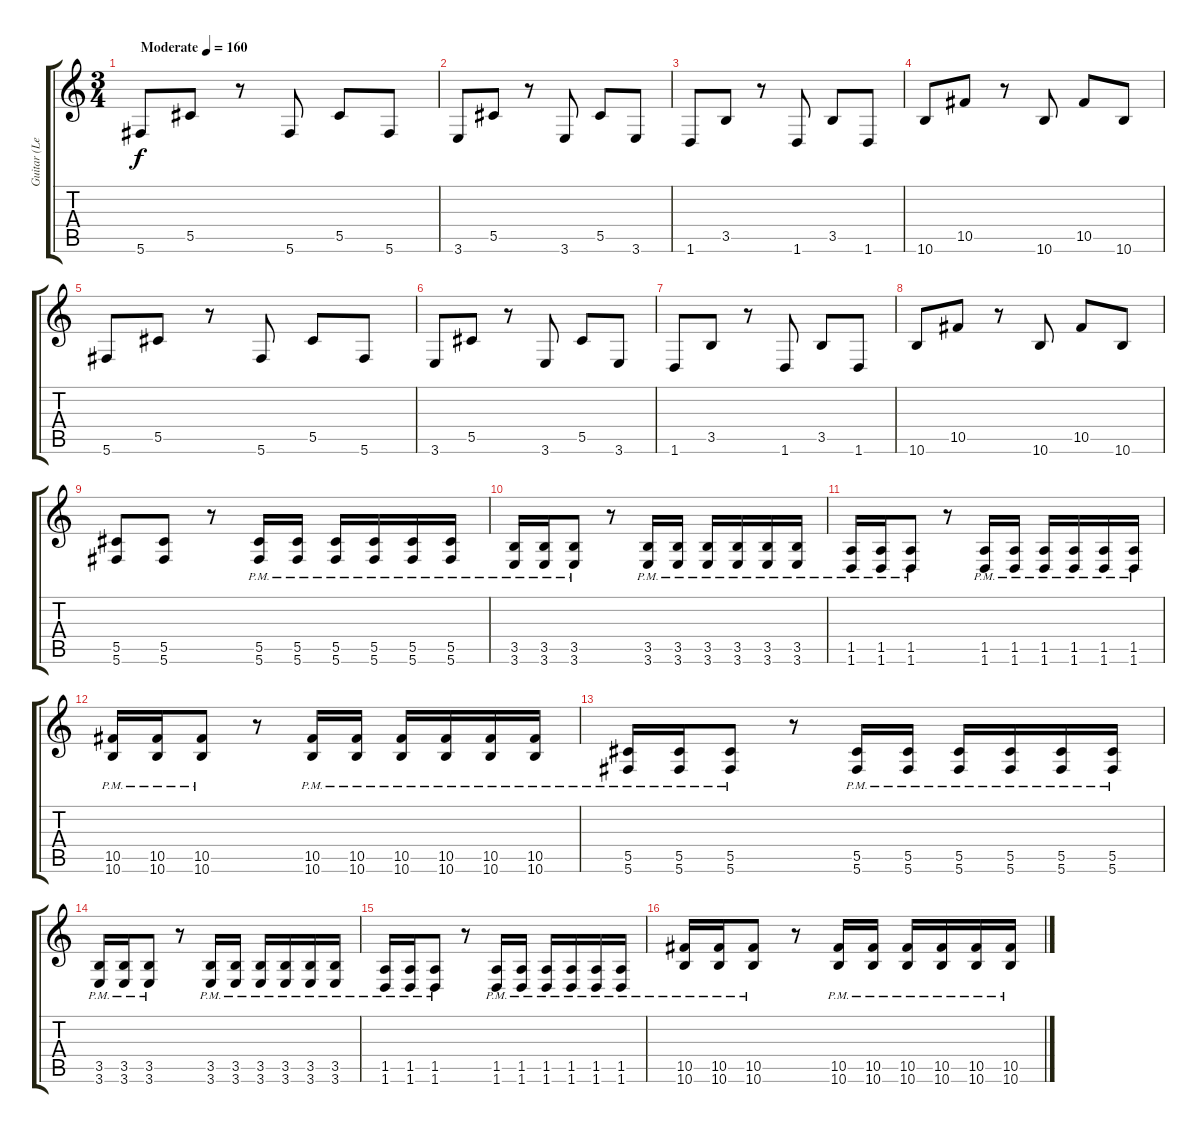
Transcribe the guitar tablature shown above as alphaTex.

\track ("Guitar (Left)" "Guitar (Le") {instrument distortionguitar}
\staff {score tabs}
\tuning (Eb4 Bb3 Gb3 Db3 Ab2 Db2) {hide}
\ts (3 4)
\tempo (160 "Moderate")
\clef g2
\ks c
5.6.8{dy f instrument distortionguitar} 5.5.8 r.8 5.6.8 5.5.8 5.6.8 |
3.6.8 5.5.8 r.8 3.6.8 5.5.8 3.6.8 |
1.6.8 3.5.8 r.8 1.6.8 3.5.8 1.6.8 |
10.6.8 10.5.8 r.8 10.6.8 10.5.8 10.6.8 |
5.6.8 5.5.8 r.8 5.6.8 5.5.8 5.6.8 |
3.6.8 5.5.8 r.8 3.6.8 5.5.8 3.6.8 |
1.6.8 3.5.8 r.8 1.6.8 3.5.8 1.6.8 |
10.6.8 10.5.8 r.8 10.6.8 10.5.8 10.6.8 |
(5.5 5.6).8 (5.5 5.6).8 r.8 (5.5{pm} 5.6{pm}).16 (5.5{pm} 5.6{pm}).16 (5.5{pm} 5.6{pm}).16 (5.5{pm} 5.6{pm}).16 (5.5{pm} 5.6{pm}).16 (5.5{pm} 5.6{pm}).16 |
(3.5{pm} 3.6{pm}).16 (3.5{pm} 3.6{pm}).16 (3.5{pm} 3.6{pm}).8 r.8 (3.5{pm} 3.6{pm}).16 (3.5{pm} 3.6{pm}).16 (3.5{pm} 3.6{pm}).16 (3.5{pm} 3.6{pm}).16 (3.5{pm} 3.6{pm}).16 (3.5{pm} 3.6{pm}).16 |
(1.5{pm} 1.6{pm}).16 (1.5{pm} 1.6{pm}).16 (1.5{pm} 1.6{pm}).8 r.8 (1.5{pm} 1.6{pm}).16 (1.5{pm} 1.6{pm}).16 (1.5{pm} 1.6{pm}).16 (1.5{pm} 1.6{pm}).16 (1.5{pm} 1.6{pm}).16 (1.5{pm} 1.6{pm}).16 |
(10.5{pm} 10.6{pm}).16 (10.5{pm} 10.6{pm}).16 (10.5{pm} 10.6{pm}).8 r.8 (10.5{pm} 10.6{pm}).16 (10.5{pm} 10.6{pm}).16 (10.5{pm} 10.6{pm}).16 (10.5{pm} 10.6{pm}).16 (10.5{pm} 10.6{pm}).16 (10.5{pm} 10.6{pm}).16 |
(5.5{pm} 5.6{pm}).16 (5.5{pm} 5.6{pm}).16 (5.5{pm} 5.6{pm}).8 r.8 (5.5{pm} 5.6{pm}).16 (5.5{pm} 5.6{pm}).16 (5.5{pm} 5.6{pm}).16 (5.5{pm} 5.6{pm}).16 (5.5{pm} 5.6{pm}).16 (5.5{pm} 5.6{pm}).16 |
(3.5{pm} 3.6{pm}).16 (3.5{pm} 3.6{pm}).16 (3.5{pm} 3.6{pm}).8 r.8 (3.5{pm} 3.6{pm}).16 (3.5{pm} 3.6{pm}).16 (3.5{pm} 3.6{pm}).16 (3.5{pm} 3.6{pm}).16 (3.5{pm} 3.6{pm}).16 (3.5{pm} 3.6{pm}).16 |
(1.5{pm} 1.6{pm}).16 (1.5{pm} 1.6{pm}).16 (1.5{pm} 1.6{pm}).8 r.8 (1.5{pm} 1.6{pm}).16 (1.5{pm} 1.6{pm}).16 (1.5{pm} 1.6{pm}).16 (1.5{pm} 1.6{pm}).16 (1.5{pm} 1.6{pm}).16 (1.5{pm} 1.6{pm}).16 |
(10.5{pm} 10.6{pm}).16 (10.5{pm} 10.6{pm}).16 (10.5{pm} 10.6{pm}).8 r.8 (10.5{pm} 10.6{pm}).16 (10.5{pm} 10.6{pm}).16 (10.5{pm} 10.6{pm}).16 (10.5{pm} 10.6{pm}).16 (10.5{pm} 10.6{pm}).16 (10.5{pm} 10.6{pm}).16
